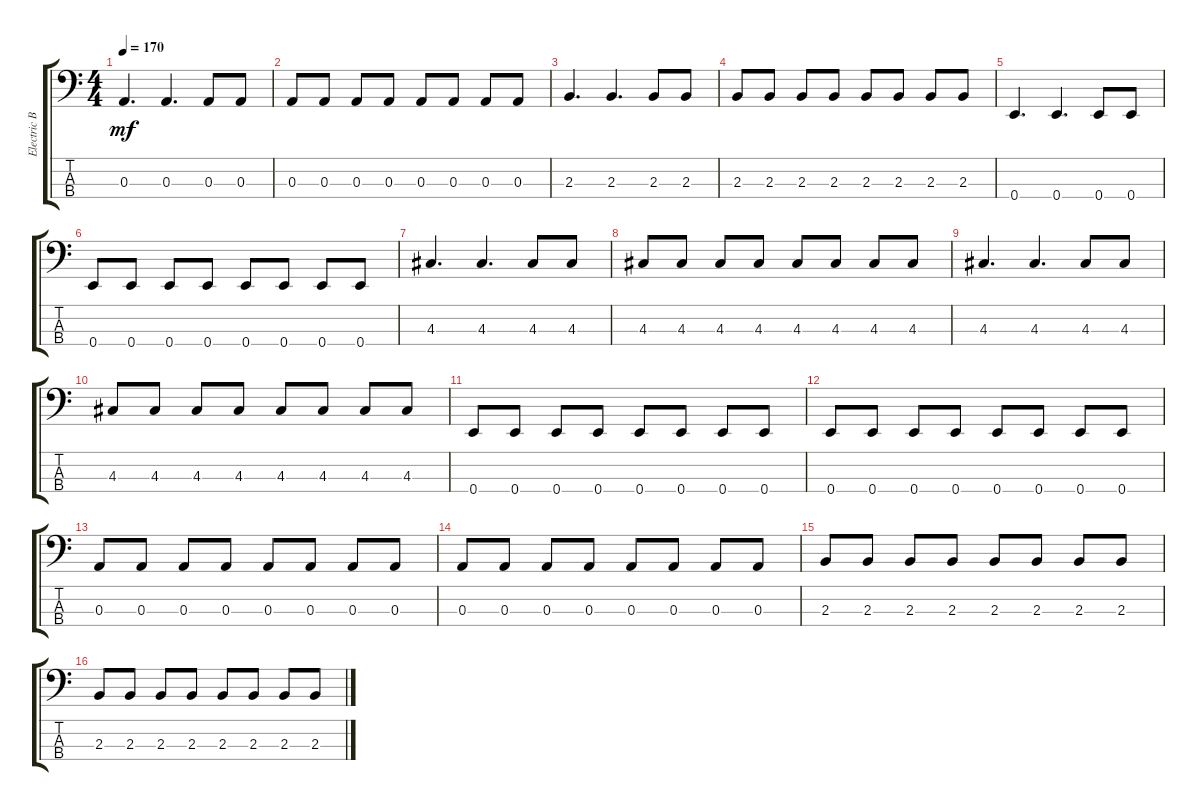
\track ("Electric Bass" "Electric B") {instrument electricbassfinger}
\staff {score tabs}
\tuning (G2 D2 A1 E1) {hide}
\ts (4 4)
\tempo 170
\clef f4
\ks c
0.3.4{d dy mf} 0.3.4{d} 0.3.8 0.3.8 |
0.3.8 0.3.8 0.3.8 0.3.8 0.3.8 0.3.8 0.3.8 0.3.8 |
2.3.4{d} 2.3.4{d} 2.3.8 2.3.8 |
2.3.8 2.3.8 2.3.8 2.3.8 2.3.8 2.3.8 2.3.8 2.3.8 |
0.4.4{d} 0.4.4{d} 0.4.8 0.4.8 |
0.4.8 0.4.8 0.4.8 0.4.8 0.4.8 0.4.8 0.4.8 0.4.8 |
4.3.4{d} 4.3.4{d} 4.3.8 4.3.8 |
4.3.8 4.3.8 4.3.8 4.3.8 4.3.8 4.3.8 4.3.8 4.3.8 |
4.3.4{d} 4.3.4{d} 4.3.8 4.3.8 |
4.3.8 4.3.8 4.3.8 4.3.8 4.3.8 4.3.8 4.3.8 4.3.8 |
0.4.8 0.4.8 0.4.8 0.4.8 0.4.8 0.4.8 0.4.8 0.4.8 |
0.4.8 0.4.8 0.4.8 0.4.8 0.4.8 0.4.8 0.4.8 0.4.8 |
0.3.8 0.3.8 0.3.8 0.3.8 0.3.8 0.3.8 0.3.8 0.3.8 |
0.3.8 0.3.8 0.3.8 0.3.8 0.3.8 0.3.8 0.3.8 0.3.8 |
2.3.8 2.3.8 2.3.8 2.3.8 2.3.8 2.3.8 2.3.8 2.3.8 |
2.3.8 2.3.8 2.3.8 2.3.8 2.3.8 2.3.8 2.3.8 2.3.8
